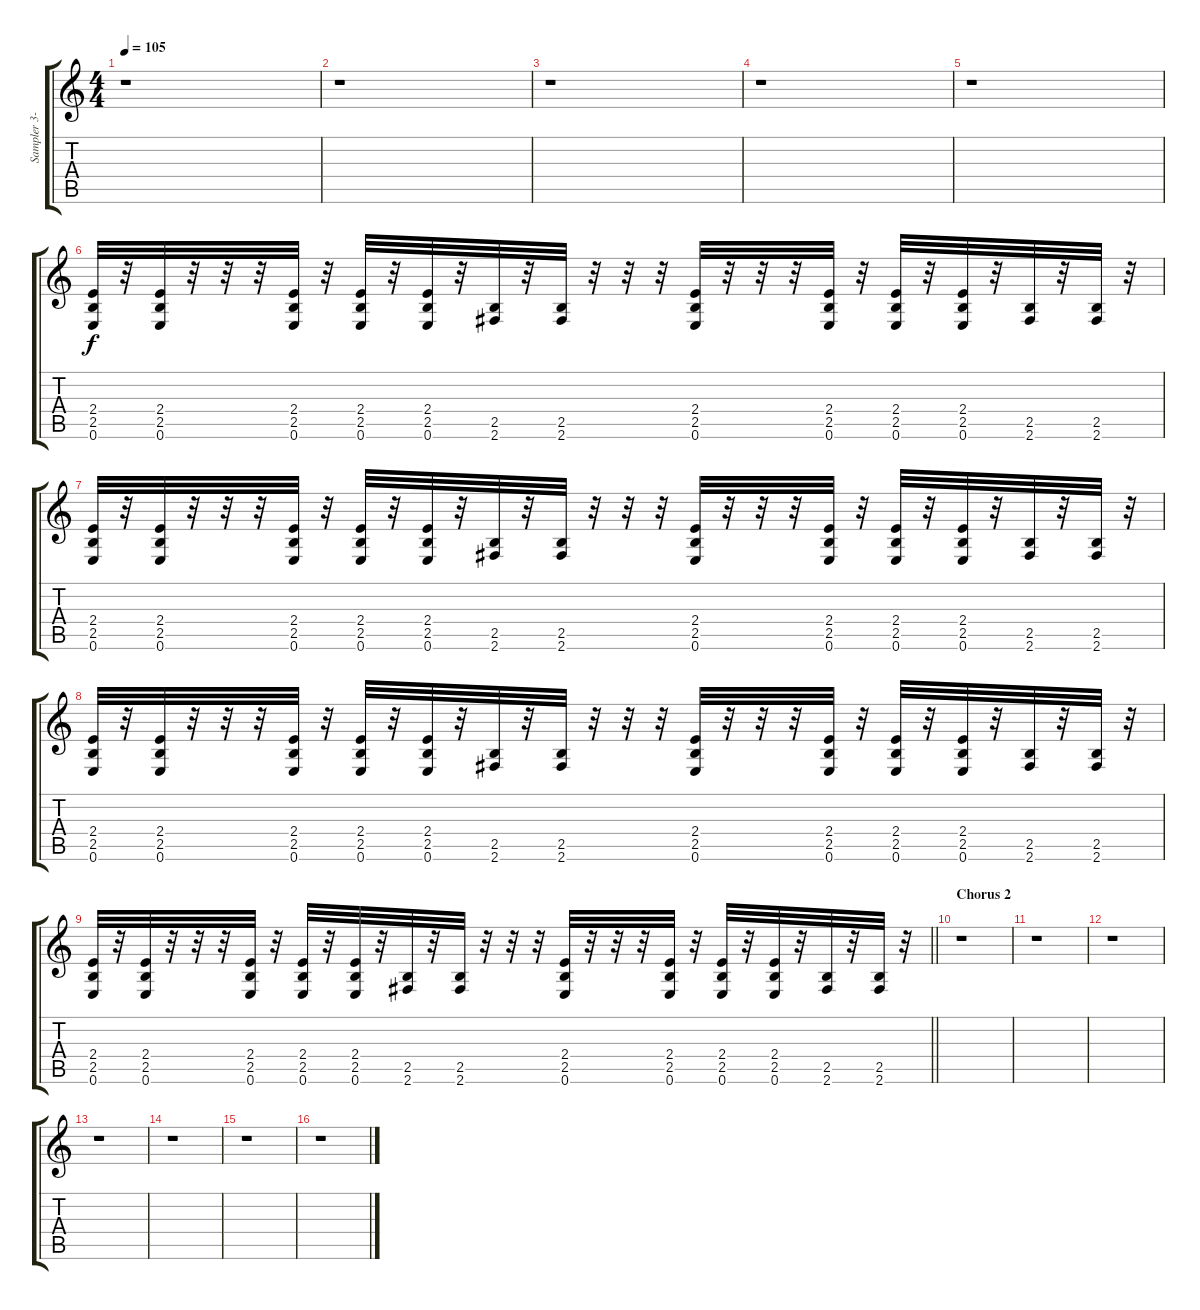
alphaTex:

\track ("Sampler 3-2" "Sampler 3-") {instrument overdrivenguitar}
\staff {score tabs}
\tuning (E4 B3 G3 D3 A2 E2) {hide}
\ts (4 4)
\tempo 105
\clef g2
\ks c
r.1{dy f} |
r.1 |
r.1 |
r.1 |
r.1 |
(2.4 2.5 0.6).32 r.32 (2.4 2.5 0.6).32 r.32 r.32 r.32 (2.4 2.5 0.6).32 r.32 (2.4 2.5 0.6).32 r.32 (2.4 2.5 0.6).32 r.32 (2.5 2.6).32 r.32 (2.5 2.6).32 r.32 r.32 r.32 (2.4 2.5 0.6).32 r.32 r.32 r.32 (2.4 2.5 0.6).32 r.32 (2.4 2.5 0.6).32 r.32 (2.4 2.5 0.6).32 r.32 (2.5 2.6).32 r.32 (2.5 2.6).32 r.32 |
(2.4 2.5 0.6).32 r.32 (2.4 2.5 0.6).32 r.32 r.32 r.32 (2.4 2.5 0.6).32 r.32 (2.4 2.5 0.6).32 r.32 (2.4 2.5 0.6).32 r.32 (2.5 2.6).32 r.32 (2.5 2.6).32 r.32 r.32 r.32 (2.4 2.5 0.6).32 r.32 r.32 r.32 (2.4 2.5 0.6).32 r.32 (2.4 2.5 0.6).32 r.32 (2.4 2.5 0.6).32 r.32 (2.5 2.6).32 r.32 (2.5 2.6).32 r.32 |
(2.4 2.5 0.6).32 r.32 (2.4 2.5 0.6).32 r.32 r.32 r.32 (2.4 2.5 0.6).32 r.32 (2.4 2.5 0.6).32 r.32 (2.4 2.5 0.6).32 r.32 (2.5 2.6).32 r.32 (2.5 2.6).32 r.32 r.32 r.32 (2.4 2.5 0.6).32 r.32 r.32 r.32 (2.4 2.5 0.6).32 r.32 (2.4 2.5 0.6).32 r.32 (2.4 2.5 0.6).32 r.32 (2.5 2.6).32 r.32 (2.5 2.6).32 r.32 |
\barLineRight lightlight
(2.4 2.5 0.6).32 r.32 (2.4 2.5 0.6).32 r.32 r.32 r.32 (2.4 2.5 0.6).32 r.32 (2.4 2.5 0.6).32 r.32 (2.4 2.5 0.6).32 r.32 (2.5 2.6).32 r.32 (2.5 2.6).32 r.32 r.32 r.32 (2.4 2.5 0.6).32 r.32 r.32 r.32 (2.4 2.5 0.6).32 r.32 (2.4 2.5 0.6).32 r.32 (2.4 2.5 0.6).32 r.32 (2.5 2.6).32 r.32 (2.5 2.6).32 r.32 |
\section ("" "Chorus 2")
r.1 |
r.1 |
r.1 |
r.1 |
r.1 |
r.1 |
r.1
